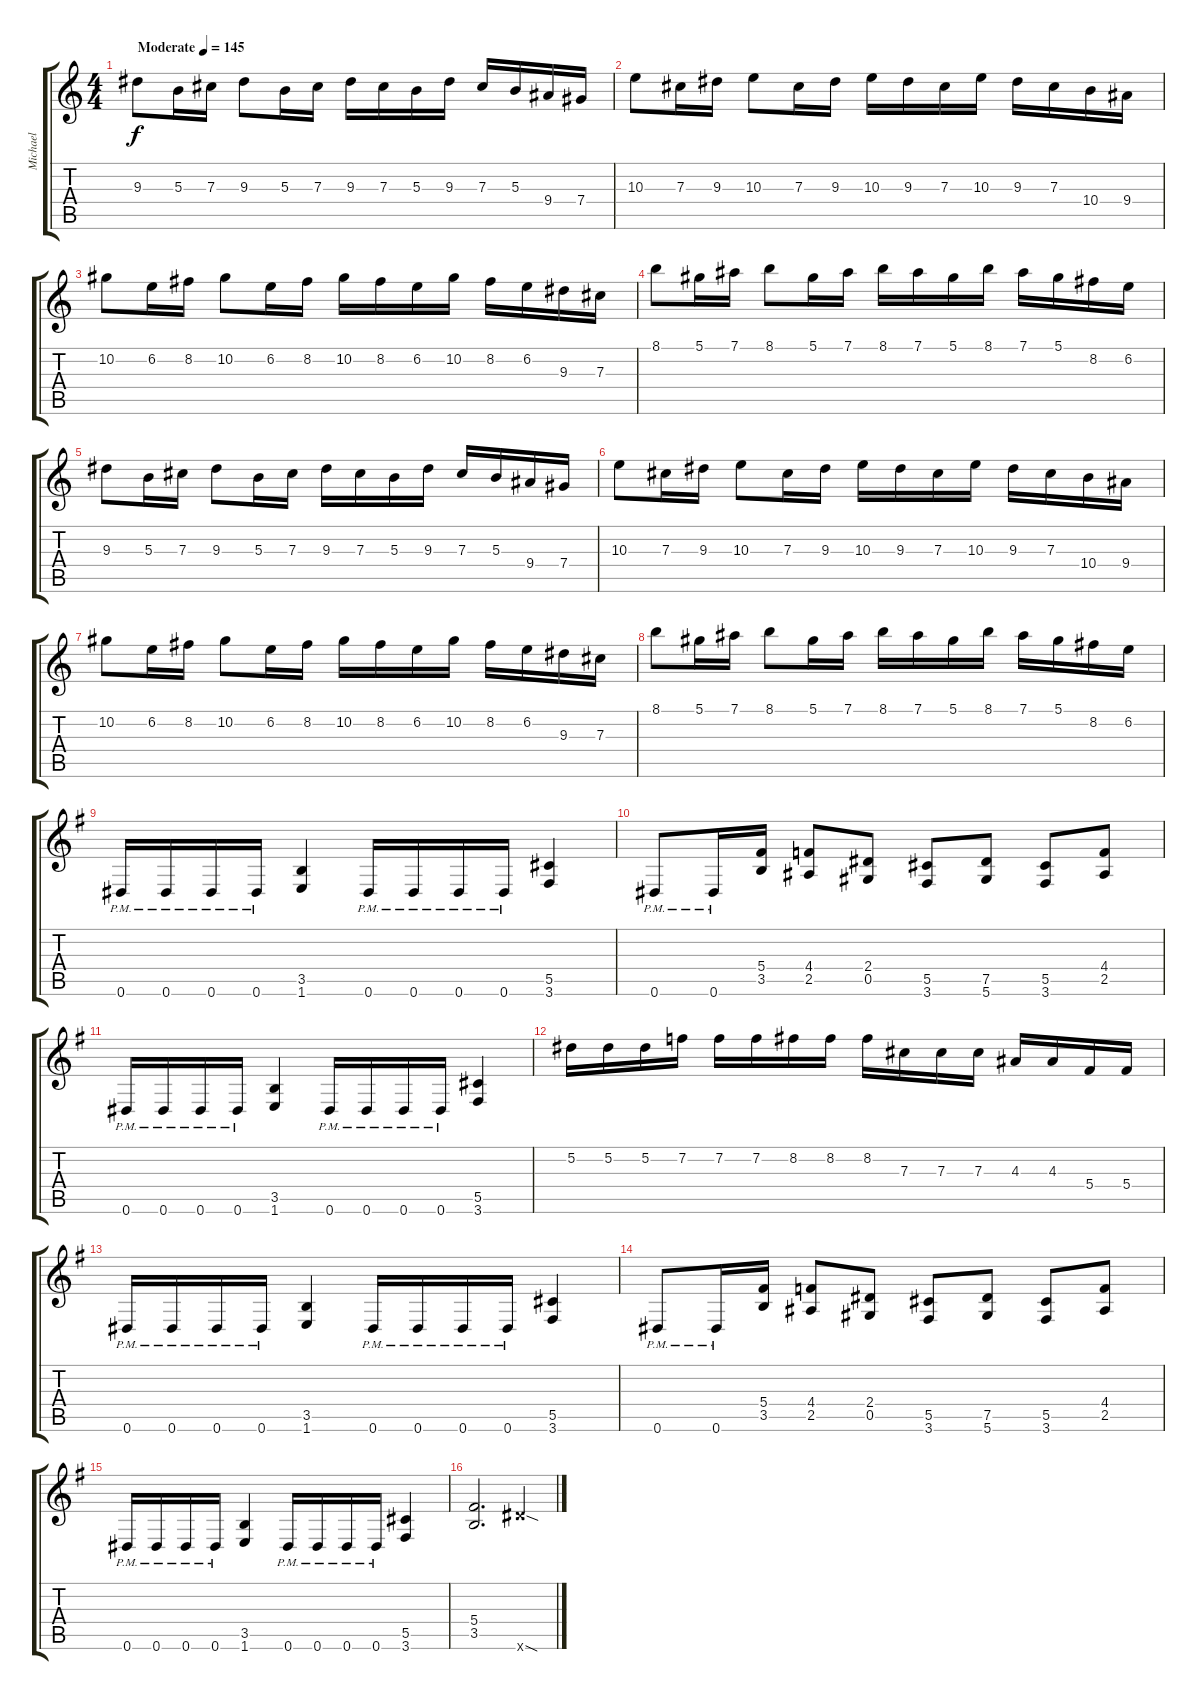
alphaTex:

\track ("Michael" "Michael") {instrument distortionguitar}
\staff {score tabs}
\tuning (Eb4 Bb3 Gb3 Db3 Ab2 Eb2) {hide}
\ts (4 4)
\tempo (145 "Moderate")
\clef g2
\ks aminor
9.3.8{dy f instrument distortionguitar} 5.3.16 7.3.16 9.3.8 5.3.16 7.3.16 9.3.16 7.3.16 5.3.16 9.3.16 7.3.16 5.3.16 9.4.16 7.4.16 |
10.3.8 7.3.16 9.3.16 10.3.8 7.3.16 9.3.16 10.3.16 9.3.16 7.3.16 10.3.16 9.3.16 7.3.16 10.4.16 9.4.16 |
10.2.8 6.2.16 8.2.16 10.2.8 6.2.16 8.2.16 10.2.16 8.2.16 6.2.16 10.2.16 8.2.16 6.2.16 9.3.16 7.3.16 |
8.1.8 5.1.16 7.1.16 8.1.8 5.1.16 7.1.16 8.1.16 7.1.16 5.1.16 8.1.16 7.1.16 5.1.16 8.2.16 6.2.16 |
9.3.8 5.3.16 7.3.16 9.3.8 5.3.16 7.3.16 9.3.16 7.3.16 5.3.16 9.3.16 7.3.16 5.3.16 9.4.16 7.4.16 |
10.3.8 7.3.16 9.3.16 10.3.8 7.3.16 9.3.16 10.3.16 9.3.16 7.3.16 10.3.16 9.3.16 7.3.16 10.4.16 9.4.16 |
10.2.8 6.2.16 8.2.16 10.2.8 6.2.16 8.2.16 10.2.16 8.2.16 6.2.16 10.2.16 8.2.16 6.2.16 9.3.16 7.3.16 |
8.1.8 5.1.16 7.1.16 8.1.8 5.1.16 7.1.16 8.1.16 7.1.16 5.1.16 8.1.16 7.1.16 5.1.16 8.2.16 6.2.16 |
\ks eminor
0.6{pm}.16 0.6{pm}.16 0.6{pm}.16 0.6{pm}.16 (3.5 1.6).4 0.6{pm}.16 0.6{pm}.16 0.6{pm}.16 0.6{pm}.16 (5.5 3.6).4 |
0.6{pm}.8 0.6{pm}.16 (5.4 3.5).16 (4.4 2.5).8 (2.4 0.5).8 (5.5 3.6).8 (7.5 5.6).8 (5.5 3.6).8 (4.4 2.5).8 |
0.6{pm}.16 0.6{pm}.16 0.6{pm}.16 0.6{pm}.16 (3.5 1.6).4 0.6{pm}.16 0.6{pm}.16 0.6{pm}.16 0.6{pm}.16 (5.5 3.6).4 |
5.2.16 5.2.16 5.2.16 7.2.16 7.2.16 7.2.16 8.2.16 8.2.16 8.2.16 7.3.16 7.3.16 7.3.16 4.3.16 4.3.16 5.4.16 5.4.16 |
0.6{pm}.16 0.6{pm}.16 0.6{pm}.16 0.6{pm}.16 (3.5 1.6).4 0.6{pm}.16 0.6{pm}.16 0.6{pm}.16 0.6{pm}.16 (5.5 3.6).4 |
0.6{pm}.8 0.6{pm}.16 (5.4 3.5).16 (4.4 2.5).8 (2.4 0.5).8 (5.5 3.6).8 (7.5 5.6).8 (5.5 3.6).8 (4.4 2.5).8 |
0.6{pm}.16 0.6{pm}.16 0.6{pm}.16 0.6{pm}.16 (3.5 1.6).4 0.6{pm}.16 0.6{pm}.16 0.6{pm}.16 0.6{pm}.16 (5.5 3.6).4 |
(5.4 3.5).2{d} 12.6{sod x}.4
